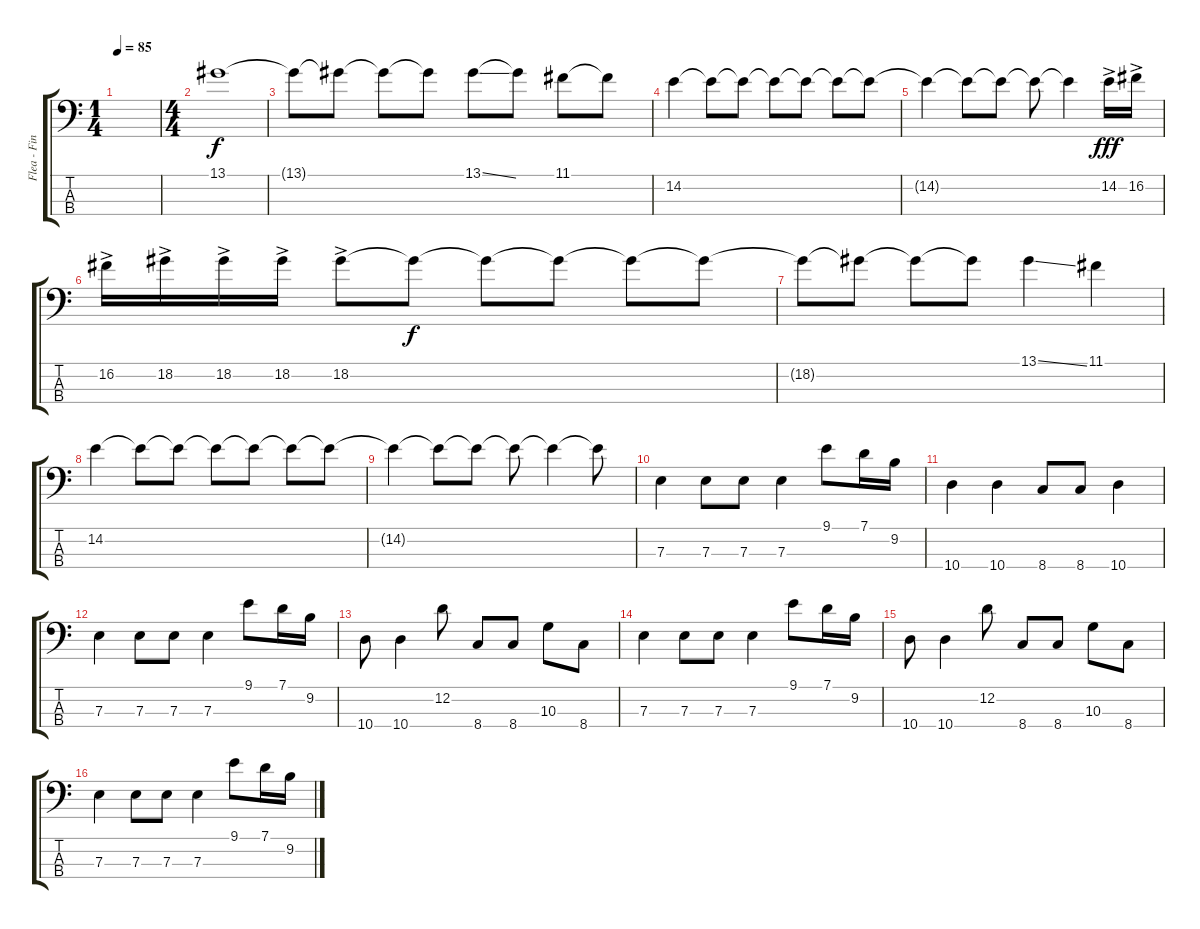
\track ("Flea - Finger Bass" "Flea - Fin") {instrument electricbassfinger}
\staff {score tabs}
\tuning (G2 D2 A1 E1) {hide}
\ts (1 4)
\tempo 85
\clef f4
\ks c
|
\ts (4 4)
13.1.1 |
13.1{t}.8 13.1{t}.8 13.1{t}.8 13.1{t}.8 13.1{ss}.8 13.1{t}.8 11.1.8 11.1{t}.8 |
14.2.4 14.2{t}.8 14.2{t}.8 14.2{t}.8 14.2{t}.8 14.2{t}.8 14.2{t}.8 |
14.2{t}.4 14.2{t}.8 14.2{t}.8 14.2{t}.8 14.2{t}.4 14.2{ac}.16{dy fff} 16.2{ac}.16 |
16.2{ac}.16 18.2{ac}.16 18.2{ac}.16 18.2{ac}.16 18.2{ac}.8 18.2{t}.8{dy f} 18.2{t}.8 18.2{t}.8 18.2{t}.8 18.2{t}.8 |
18.2{t}.8 18.2{t}.8 18.2{t}.8 18.2{t}.8 13.1{ss}.4 11.1.4 |
14.2.4 14.2{t}.8 14.2{t}.8 14.2{t}.8 14.2{t}.8 14.2{t}.8 14.2{t}.8 |
14.2{t}.4 14.2{t}.8 14.2{t}.8 14.2{t}.8 14.2{t}.4 14.2{t}.8 |
7.3.4 7.3.8 7.3.8 7.3.4 9.1.8 7.1.16 9.2.16 |
10.4.4 10.4.4 8.4.8 8.4.8 10.4.4 |
7.3.4 7.3.8 7.3.8 7.3.4 9.1.8 7.1.16 9.2.16 |
10.4.8 10.4.4 12.2.8 8.4.8 8.4.8 10.3.8 8.4.8 |
7.3.4 7.3.8 7.3.8 7.3.4 9.1.8 7.1.16 9.2.16 |
10.4.8 10.4.4 12.2.8 8.4.8 8.4.8 10.3.8 8.4.8 |
7.3.4 7.3.8 7.3.8 7.3.4 9.1.8 7.1.16 9.2.16
